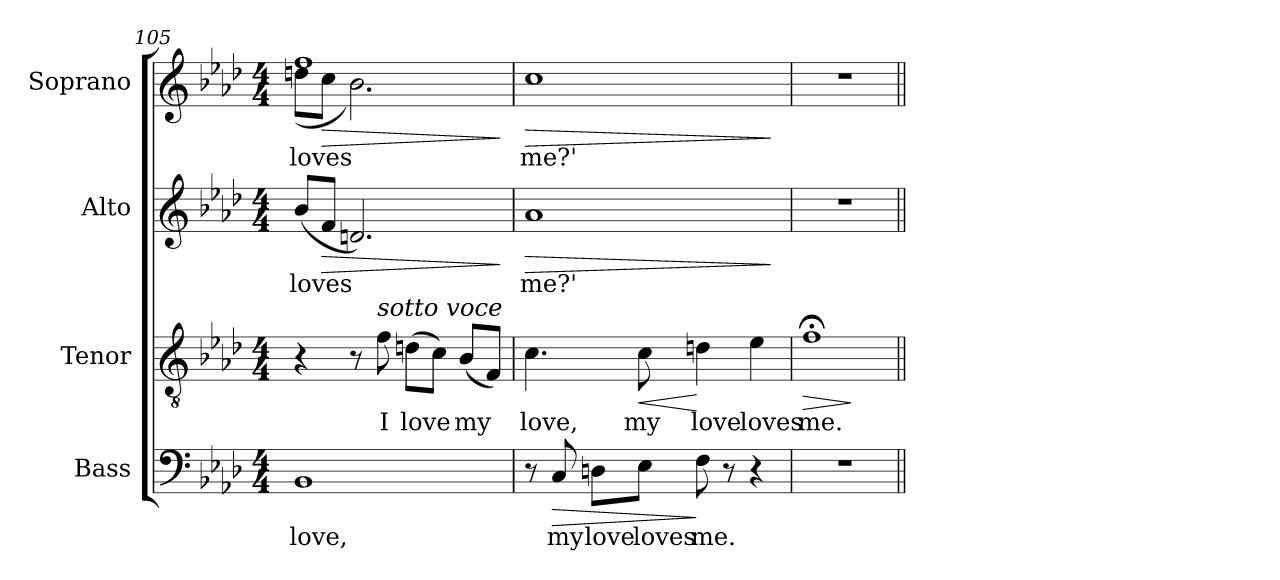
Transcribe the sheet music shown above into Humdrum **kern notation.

**kern	**text	**dynam	**kern	**text	**dynam	**kern	**text	**dynam	**kern	**text	**dynam
*part4	*part4	*part4	*part3	*part3	*part3	*part2	*part2	*part2	*part1	*part1	*part1
*staff4	*staff4	*staff4	*staff3	*staff3	*staff3	*staff2	*staff2	*staff2	*staff1	*staff1	*staff1
*I"Bass	*	*	*I"Tenor	*	*	*I"Alto	*	*	*I"Soprano	*	*
*I'B.	*	*	*I'T.	*	*	*I'A.	*	*	*I'S.	*	*
*clefF4	*	*	*clefGv2	*	*	*clefG2	*	*	*clefG2	*	*
*	*	*	*ITrd7c12	*	*	*	*	*	*	*	*
*k[b-e-a-d-]	*	*	*k[b-e-a-d-]	*	*	*k[b-e-a-d-]	*	*	*k[b-e-a-d-]	*	*
*A-:	*	*	*A-:	*	*	*A-:	*	*	*A-:	*	*
*M4/4	*	*	*M4/4	*	*	*M4/4	*	*	*M4/4	*	*
=105	=105	=105	=105	=105	=105	=105	=105	=105	=105	=105	=105
!	!LO:LY:b:color=#000000	!	!	!	!	!	!	!	!	!	!
!	!	!	!	!	!	!	!LO:LY:b:color=#000000	!	!	!	!
*	*	*	*	*	*	*	*	*	*^	*	*
!	!	!	!	!	!	!	!	!	!	!	!LO:LY:b:color=#000000	!
1BB-i	love,	.	4r	.	.	(8b-i/L	loves	.	1ffi	(8ddni\L	loves	.
!	!	!	!	!	!	!	!	!LO:HP:b	!	!	!	!LO:HP:b
.	.	.	.	.	.	8fi/J	.	>	.	8cci\J	.	>
.	.	.	8r	.	.	2.dni/)	.	.	.	2.b-i\)	.	.
!	!	!	!LO:TX:a:i:t=sotto voce	!	!	!	!	!	!	!	!	!
!	!	!	!	!LO:LY:b:color=#000000	!	!	!	!	!	!	!	!
.	.	.	8Fi\	I	.	.	.	.	.	.	.	.
!	!	!	!	!LO:LY:b:color=#000000	!	!	!	!	!	!	!	!
.	.	.	(8Dni\L	love	.	.	.	.	.	.	.	.
.	.	.	8Ci\J)	.	.	.	.	.	.	.	.	.
!	!	!	!	!LO:LY:b:color=#000000	!	!	!	!	!	!	!	!
.	.	.	(8BB-i/L	my	.	.	.	.	.	.	.	.
.	.	.	8FFi/J)	.	.	.	.	.	.	.	.	.
*	*	*	*	*	*	*	*	*	*v	*v	*	*
.	.	.	.	.	.	.	.	]	.	.	]
=106	=106	=106	=106	=106	=106	=106	=106	=106	=106	=106	=106
!	!	!	!	!LO:LY:b:color=#000000	!	!	!	!	!	!	!
!	!	!	!	!	!	!	!LO:LY:b:color=#000000	!LO:HP:b	!	!	!
!	!	!	!	!	!	!	!	!	!	!LO:LY:b:color=#000000	!LO:HP:b
8r	.	.	4.Ci\	love,	.	1a-i	me?'	>	1cci	me?'	>
!	!LO:LY:b:color=#000000	!LO:HP:b	!	!	!	!	!	!	!	!	!
8Ci/	my	>	.	.	.	.	.	.	.	.	.
!	!LO:LY:b:color=#000000	!	!	!	!	!	!	!	!	!	!
8Dni\L	love	.	.	.	.	.	.	.	.	.	.
!	!LO:LY:b:color=#000000	!	!	!	!	!	!	!	!	!	!
!	!	!	!	!LO:LY:b:color=#000000	!LO:HP:b	!	!	!	!	!	!
8E-i\J	loves	.	8Ci\	my	<	.	.	.	.	.	.
!	!LO:LY:b:color=#000000	!	!	!	!	!	!	!	!	!	!
!	!	!	!	!LO:LY:b:color=#000000	!	!	!	!	!	!	!
8Fi\	me.	]	4Dni\	love	[	.	.	.	.	.	.
8r	.	.	.	.	.	.	.	.	.	.	.
!	!	!	!	!LO:LY:b:color=#000000	!	!	!	!	!	!	!
4r	.	.	4E-i\	loves	.	.	.	.	.	.	.
.	.	.	.	.	.	.	.	]	.	.	]
=107	=107	=107	=107	=107	=107	=107	=107	=107	=107	=107	=107
!	!	!	!	!LO:LY:b:color=#000000	!LO:HP:b	!	!	!	!	!	!
1r	.	.	1F;i	me.	>	1r	.	.	1r	.	.
.	.	.	.	.	]	.	.	.	.	.	.
=||	=||	=||	=||	=||	=||	=||	=||	=||	=||	=||	=||
*-	*-	*-	*-	*-	*-	*-	*-	*-	*-	*-	*-
